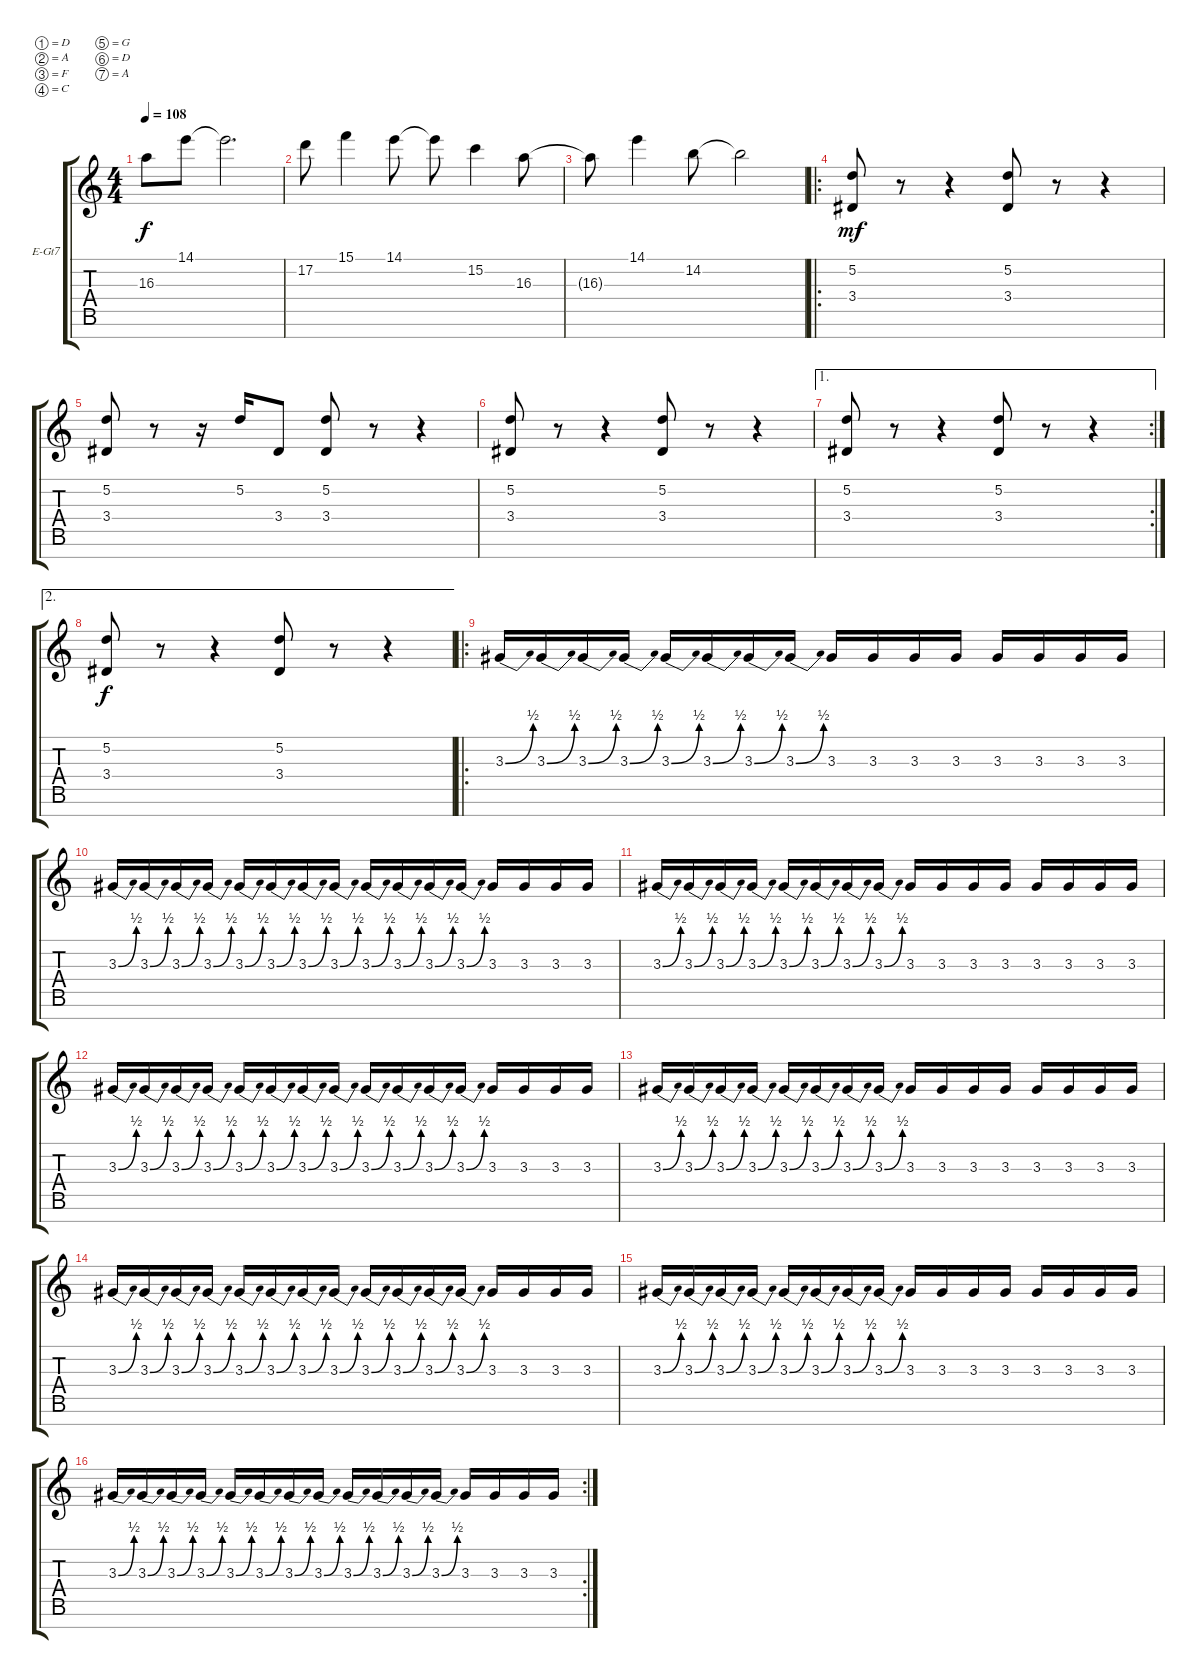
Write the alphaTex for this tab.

\bracketExtendMode groupsimilarinstruments
\firstSystemTrackNameOrientation horizontal
\otherSystemsTrackNameOrientation horizontal
\track ("Head" "E-Gt7") {instrument distortionguitar}
\staff {score tabs}
\tuning (D4 A3 F3 C3 G2 D2 A1)
\ts (4 4)
\tempo 108
\clef g2
\ks c
16.3{t}.8{dy f} 14.1.8 14.1{t}.2{d} |
17.2.8 15.1.4 14.1.8 14.1{t}.8 15.2.4 16.3.8 |
16.3{t}.8 14.1.4 14.2.8 14.2{t}.2 |
\ro
(5.2 3.4).8{dy mf} r.8 r.4 (5.2 3.4).8 r.8 r.4 |
(5.2 3.4).8 r.8 r.16 5.2.16 3.4.8 (5.2 3.4).8 r.8 r.4 |
(5.2 3.4).8 r.8 r.4 (5.2 3.4).8 r.8 r.4 |
\ae 1
\rc 2
(5.2 3.4).8 r.8 r.4 (5.2 3.4).8 r.8 r.4 |
\ae 2
(5.2 3.4).8{dy f} r.8 r.4 (5.2 3.4).8 r.8 r.4 |
\ro
3.3{be (bend 0 0 60 2)}.16 3.3{be (bend 0 0 60 2)}.16 3.3{be (bend 0 0 60 2)}.16 3.3{be (bend 0 0 60 2)}.16 3.3{be (bend 0 0 60 2)}.16 3.3{be (bend 0 0 60 2)}.16 3.3{be (bend 0 0 60 2)}.16 3.3{be (bend 0 0 60 2)}.16 3.3.16 3.3.16 3.3.16 3.3.16 3.3.16 3.3.16 3.3.16 3.3.16 |
3.3{be (bend 0 0 60 2)}.16 3.3{be (bend 0 0 60 2)}.16 3.3{be (bend 0 0 60 2)}.16 3.3{be (bend 0 0 60 2)}.16 3.3{be (bend 0 0 60 2)}.16 3.3{be (bend 0 0 60 2)}.16 3.3{be (bend 0 0 60 2)}.16 3.3{be (bend 0 0 60 2)}.16 3.3{be (bend 0 0 60 2)}.16 3.3{be (bend 0 0 60 2)}.16 3.3{be (bend 0 0 60 2)}.16 3.3{be (bend 0 0 60 2)}.16 3.3.16 3.3.16 3.3.16 3.3.16 |
3.3{be (bend 0 0 60 2)}.16 3.3{be (bend 0 0 60 2)}.16 3.3{be (bend 0 0 60 2)}.16 3.3{be (bend 0 0 60 2)}.16 3.3{be (bend 0 0 60 2)}.16 3.3{be (bend 0 0 60 2)}.16 3.3{be (bend 0 0 60 2)}.16 3.3{be (bend 0 0 60 2)}.16 3.3.16 3.3.16 3.3.16 3.3.16 3.3.16 3.3.16 3.3.16 3.3.16 |
3.3{be (bend 0 0 60 2)}.16 3.3{be (bend 0 0 60 2)}.16 3.3{be (bend 0 0 60 2)}.16 3.3{be (bend 0 0 60 2)}.16 3.3{be (bend 0 0 60 2)}.16 3.3{be (bend 0 0 60 2)}.16 3.3{be (bend 0 0 60 2)}.16 3.3{be (bend 0 0 60 2)}.16 3.3{be (bend 0 0 60 2)}.16 3.3{be (bend 0 0 60 2)}.16 3.3{be (bend 0 0 60 2)}.16 3.3{be (bend 0 0 60 2)}.16 3.3.16 3.3.16 3.3.16 3.3.16 |
3.3{be (bend 0 0 60 2)}.16 3.3{be (bend 0 0 60 2)}.16 3.3{be (bend 0 0 60 2)}.16 3.3{be (bend 0 0 60 2)}.16 3.3{be (bend 0 0 60 2)}.16 3.3{be (bend 0 0 60 2)}.16 3.3{be (bend 0 0 60 2)}.16 3.3{be (bend 0 0 60 2)}.16 3.3.16 3.3.16 3.3.16 3.3.16 3.3.16 3.3.16 3.3.16 3.3.16 |
3.3{be (bend 0 0 60 2)}.16 3.3{be (bend 0 0 60 2)}.16 3.3{be (bend 0 0 60 2)}.16 3.3{be (bend 0 0 60 2)}.16 3.3{be (bend 0 0 60 2)}.16 3.3{be (bend 0 0 60 2)}.16 3.3{be (bend 0 0 60 2)}.16 3.3{be (bend 0 0 60 2)}.16 3.3{be (bend 0 0 60 2)}.16 3.3{be (bend 0 0 60 2)}.16 3.3{be (bend 0 0 60 2)}.16 3.3{be (bend 0 0 60 2)}.16 3.3.16 3.3.16 3.3.16 3.3.16 |
3.3{be (bend 0 0 60 2)}.16 3.3{be (bend 0 0 60 2)}.16 3.3{be (bend 0 0 60 2)}.16 3.3{be (bend 0 0 60 2)}.16 3.3{be (bend 0 0 60 2)}.16 3.3{be (bend 0 0 60 2)}.16 3.3{be (bend 0 0 60 2)}.16 3.3{be (bend 0 0 60 2)}.16 3.3.16 3.3.16 3.3.16 3.3.16 3.3.16 3.3.16 3.3.16 3.3.16 |
\rc 2
3.3{be (bend 0 0 60 2)}.16 3.3{be (bend 0 0 60 2)}.16 3.3{be (bend 0 0 60 2)}.16 3.3{be (bend 0 0 60 2)}.16 3.3{be (bend 0 0 60 2)}.16 3.3{be (bend 0 0 60 2)}.16 3.3{be (bend 0 0 60 2)}.16 3.3{be (bend 0 0 60 2)}.16 3.3{be (bend 0 0 60 2)}.16 3.3{be (bend 0 0 60 2)}.16 3.3{be (bend 0 0 60 2)}.16 3.3{be (bend 0 0 60 2)}.16 3.3.16 3.3.16 3.3.16 3.3.16
